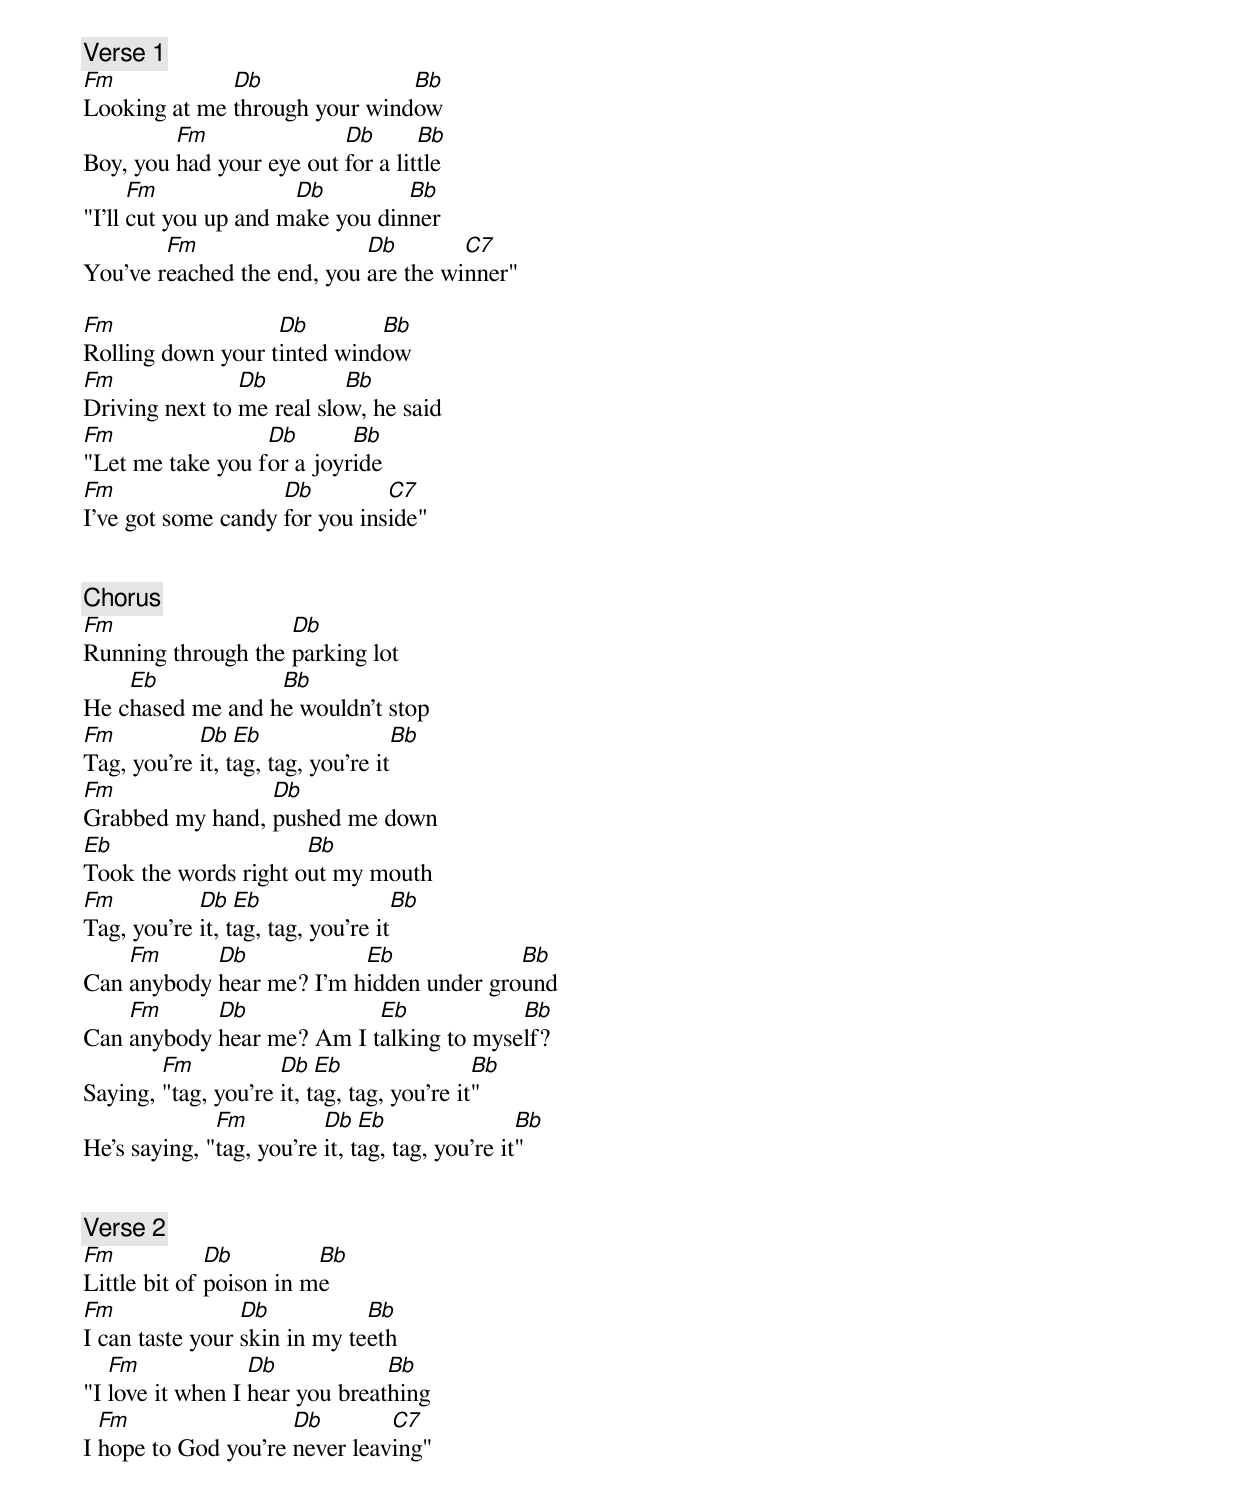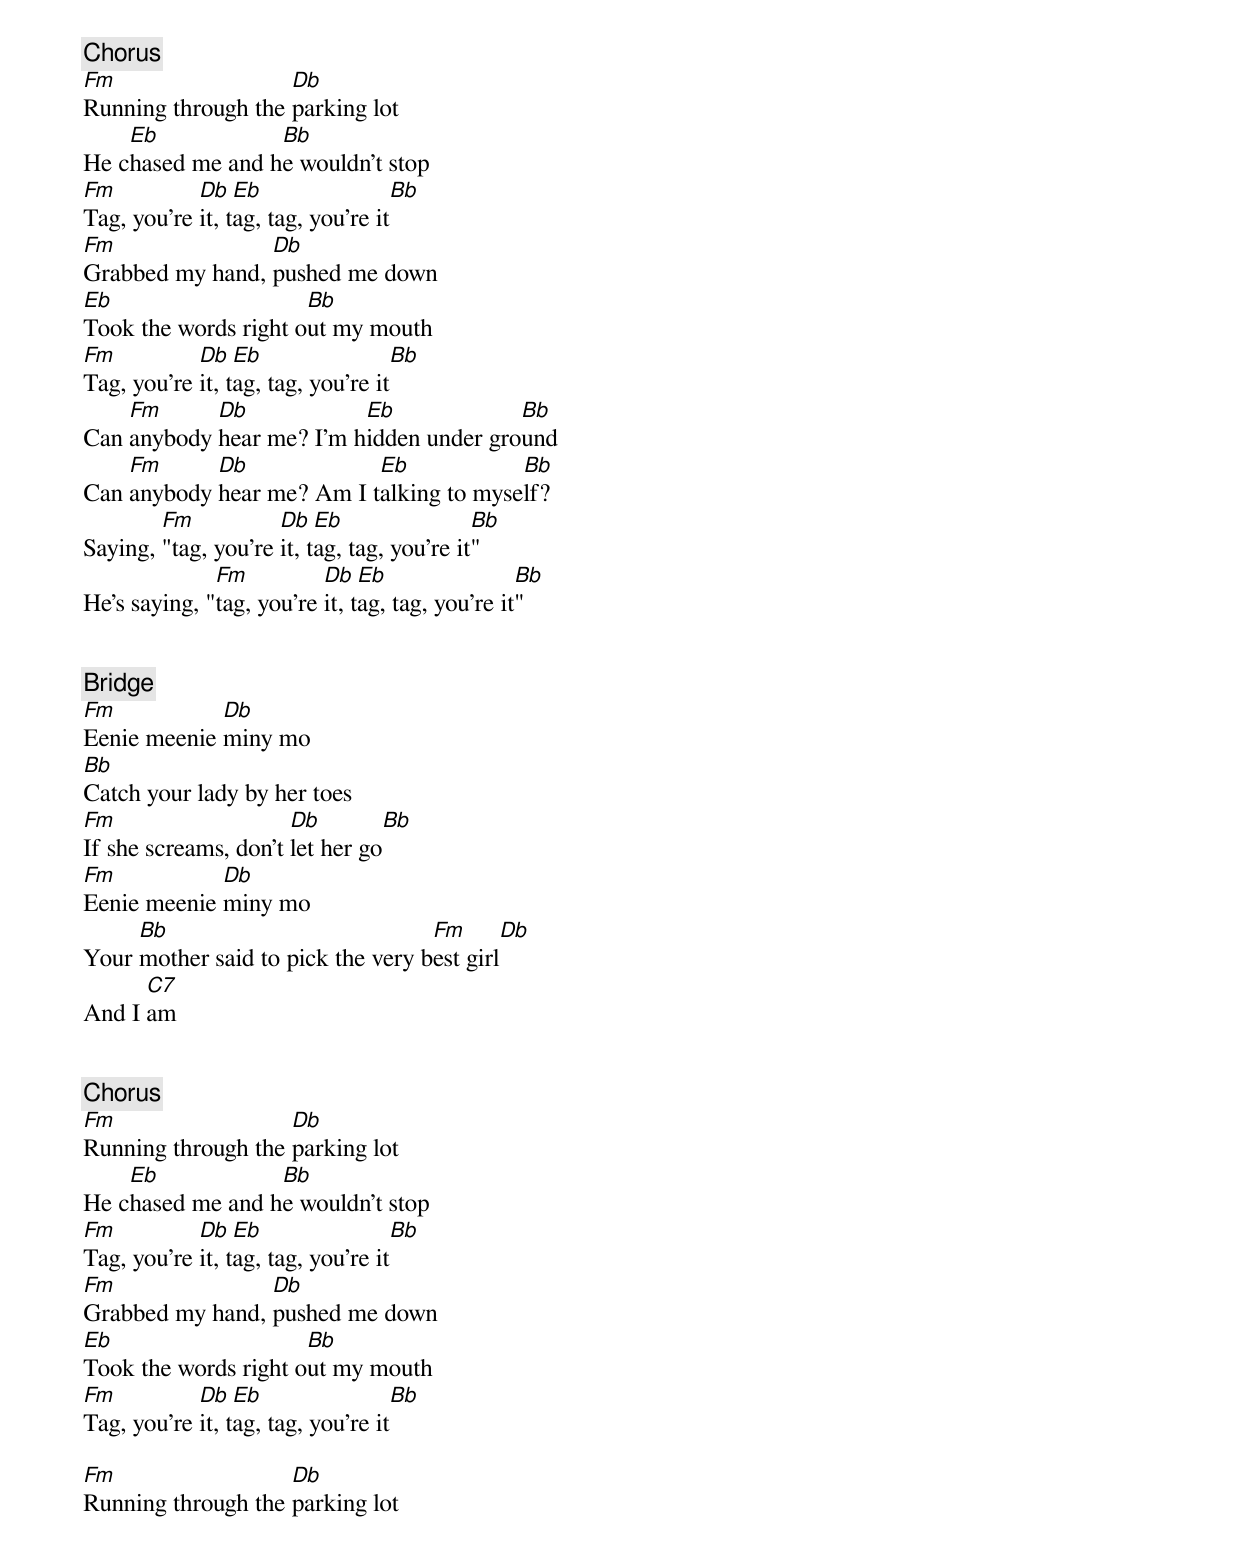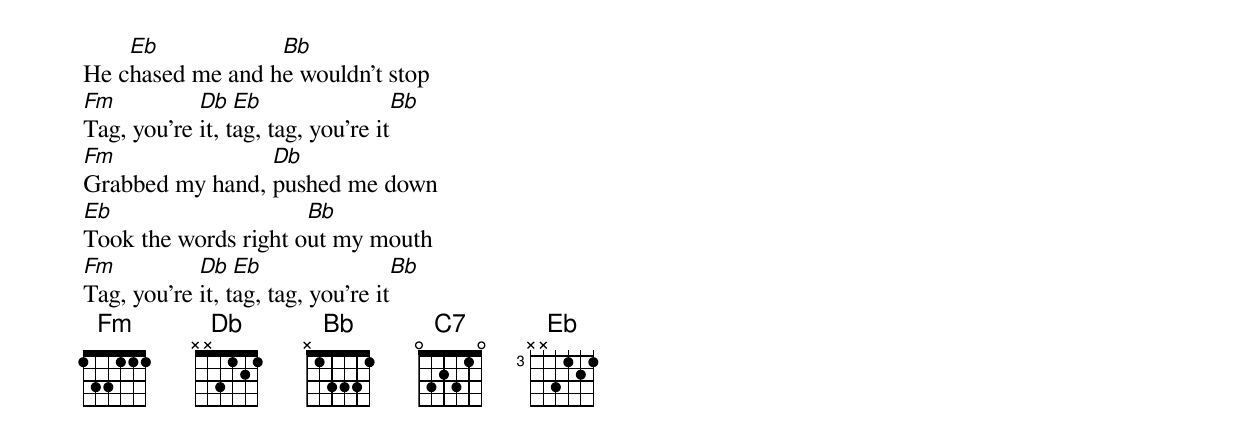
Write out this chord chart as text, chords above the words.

[Verse 1]
Fm            Db               Bb
Looking at me through your window
         Fm               Db       Bb
Boy, you had your eye out for a little
      Fm              Db         Bb
"I'll cut you up and make you dinner
        Fm                  Db        C7
You've reached the end, you are the winner"

Fm                 Db        Bb
Rolling down your tinted window
Fm              Db         Bb
Driving next to me real slow, he said
Fm                Db       Bb
"Let me take you for a joyride
Fm                  Db         C7
I've got some candy for you inside"


[Chorus]
Fm                  Db
Running through the parking lot
    Eb            Bb
He chased me and he wouldn't stop
Fm          Db   Eb                Bb
Tag, you're it, tag, tag, you're it
Fm               Db
Grabbed my hand, pushed me down
Eb                    Bb
Took the words right out my mouth
Fm          Db   Eb                Bb
Tag, you're it, tag, tag, you're it
    Fm      Db            Eb             Bb
Can anybody hear me? I'm hidden under ground
    Fm      Db             Eb            Bb
Can anybody hear me? Am I talking to myself?
        Fm           Db   Eb                Bb
Saying, "tag, you're it, tag, tag, you're it"
              Fm          Db   Eb                Bb
He's saying, "tag, you're it, tag, tag, you're it"


[Verse 2]
Fm            Db         Bb
Little bit of poison in me
Fm               Db           Bb
I can taste your skin in my teeth
   Fm             Db            Bb
"I love it when I hear you breathing
  Fm                 Db        C7
I hope to God you're never leaving"


[Chorus]
Fm                  Db
Running through the parking lot
    Eb            Bb
He chased me and he wouldn't stop
Fm          Db   Eb                Bb
Tag, you're it, tag, tag, you're it
Fm               Db
Grabbed my hand, pushed me down
Eb                    Bb
Took the words right out my mouth
Fm          Db   Eb                Bb
Tag, you're it, tag, tag, you're it
    Fm      Db            Eb             Bb
Can anybody hear me? I'm hidden under ground
    Fm      Db             Eb            Bb
Can anybody hear me? Am I talking to myself?
        Fm           Db   Eb                Bb
Saying, "tag, you're it, tag, tag, you're it"
              Fm          Db   Eb                Bb
He's saying, "tag, you're it, tag, tag, you're it"


[Bridge]
Fm           Db
Eenie meenie miny mo
Bb
Catch your lady by her toes
Fm                    Db           Bb
If she screams, don't let her go
Fm           Db
Eenie meenie miny mo
     Bb                            Fm       Db
Your mother said to pick the very best girl
      C7
And I am


[Chorus]
Fm                  Db
Running through the parking lot
    Eb            Bb
He chased me and he wouldn't stop
Fm          Db   Eb                Bb
Tag, you're it, tag, tag, you're it
Fm               Db
Grabbed my hand, pushed me down
Eb                    Bb
Took the words right out my mouth
Fm          Db   Eb                Bb
Tag, you're it, tag, tag, you're it

Fm                  Db
Running through the parking lot
    Eb            Bb
He chased me and he wouldn't stop
Fm          Db   Eb                Bb
Tag, you're it, tag, tag, you're it
Fm               Db
Grabbed my hand, pushed me down
Eb                    Bb
Took the words right out my mouth
Fm          Db   Eb                Bb
Tag, you're it, tag, tag, you're it
